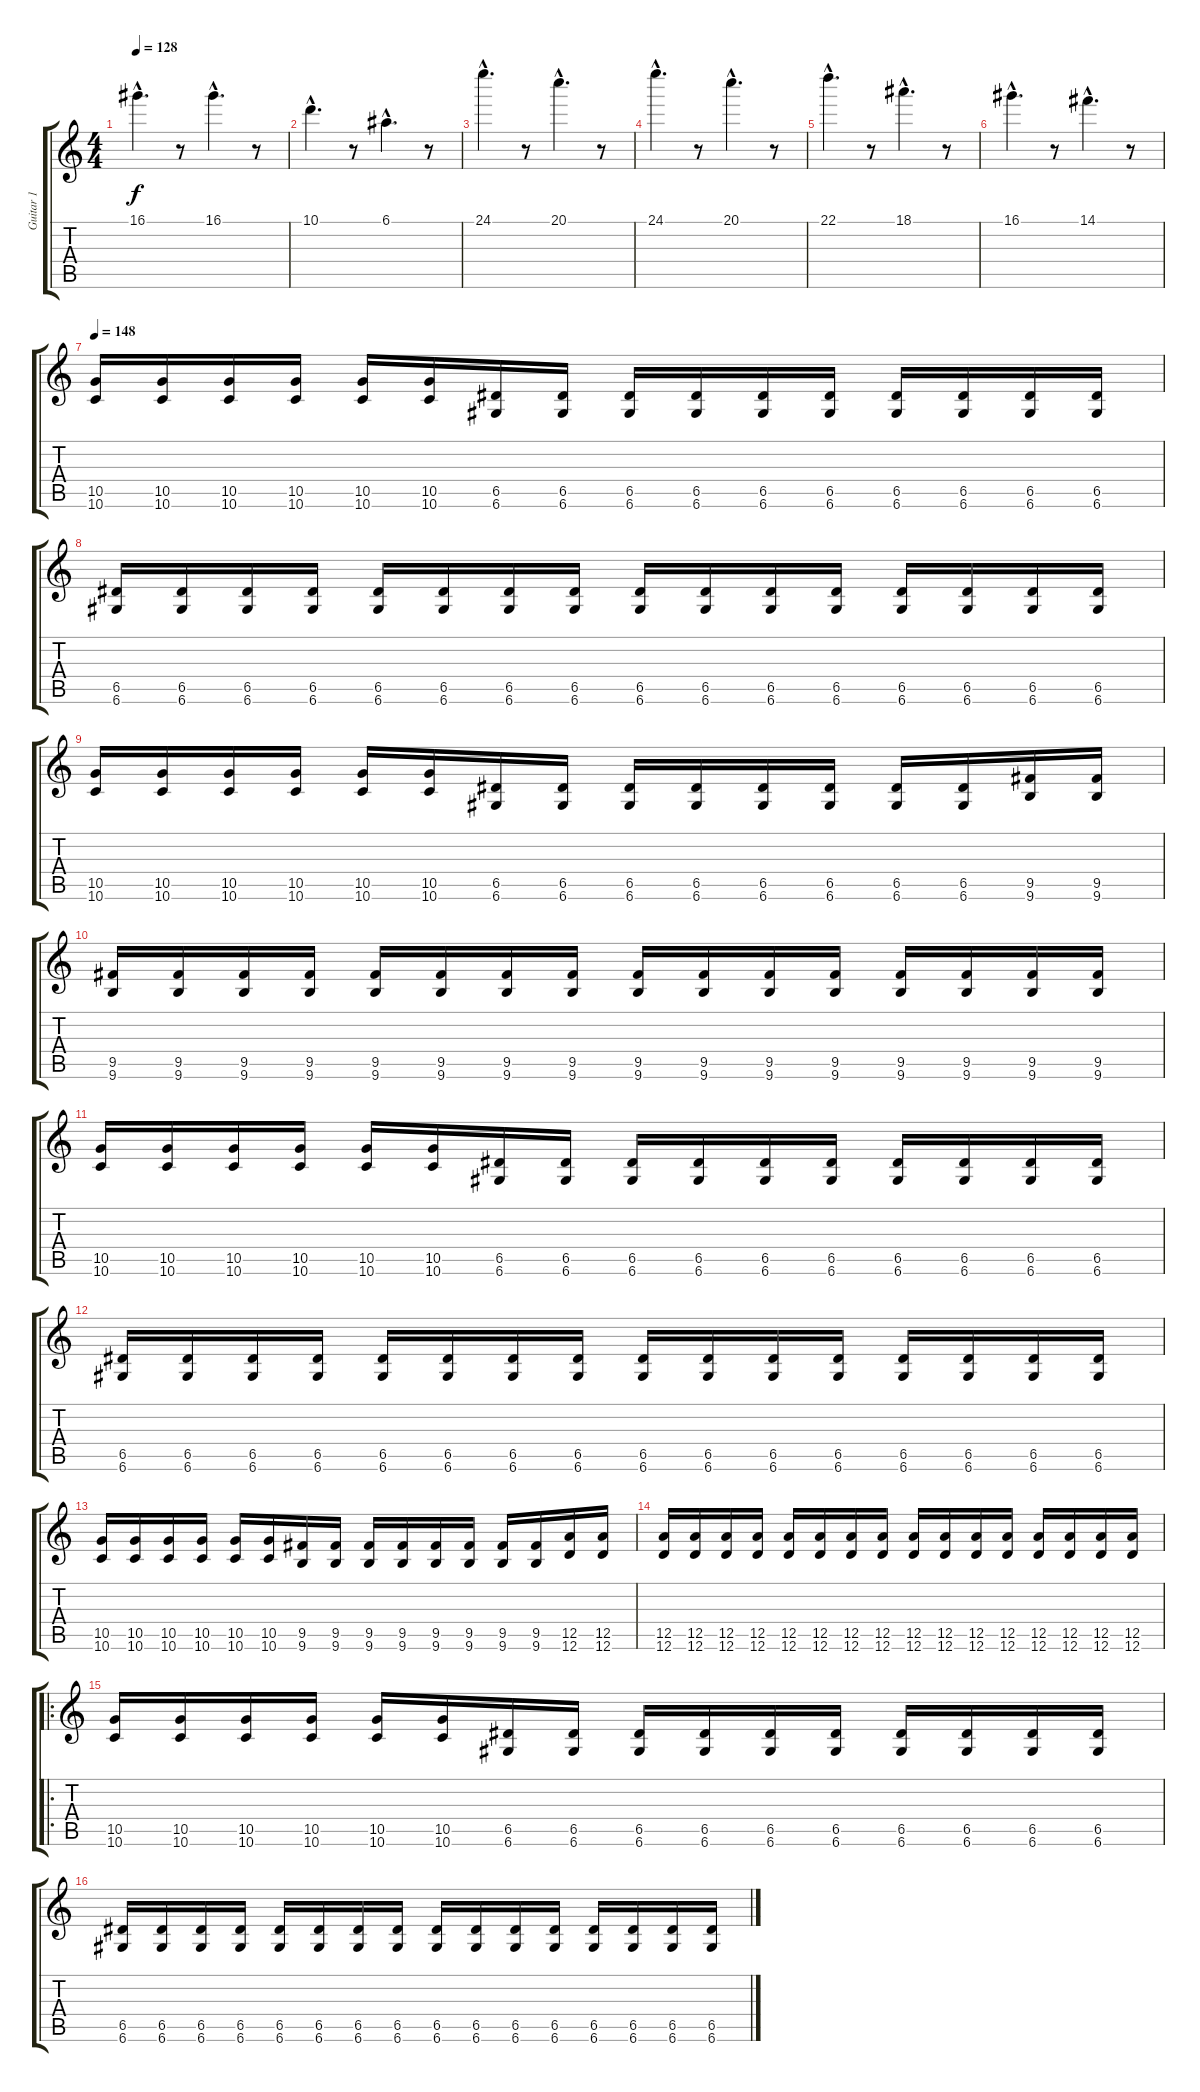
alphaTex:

\track ("Guitar 1" "Guitar 1") {instrument distortionguitar}
\staff {score tabs}
\tuning (E4 B3 G3 D3 A2 D2) {hide}
\ts (4 4)
\tempo 128
\clef g2
\ks c
16.1{hac}.4{d dy f} r.8 16.1{hac}.4{d} r.8 |
10.1{hac}.4{d} r.8 6.1{hac}.4{d} r.8 |
24.1{hac}.4{d} r.8 20.1{hac}.4{d} r.8 |
24.1{hac}.4{d} r.8 20.1{hac}.4{d} r.8 |
22.1{hac}.4{d} r.8 18.1{hac}.4{d} r.8 |
16.1{hac}.4{d} r.8 14.1{hac}.4{d} r.8 |
\tempo 148
(10.5 10.6).16{instrument distortionguitar} (10.5 10.6).16 (10.5 10.6).16 (10.5 10.6).16 (10.5 10.6).16 (10.5 10.6).16 (6.5 6.6).16 (6.5 6.6).16 (6.5 6.6).16 (6.5 6.6).16 (6.5 6.6).16 (6.5 6.6).16 (6.5 6.6).16 (6.5 6.6).16 (6.5 6.6).16 (6.5 6.6).16 |
(6.5 6.6).16 (6.5 6.6).16 (6.5 6.6).16 (6.5 6.6).16 (6.5 6.6).16 (6.5 6.6).16 (6.5 6.6).16 (6.5 6.6).16 (6.5 6.6).16 (6.5 6.6).16 (6.5 6.6).16 (6.5 6.6).16 (6.5 6.6).16 (6.5 6.6).16 (6.5 6.6).16 (6.5 6.6).16 |
(10.5 10.6).16 (10.5 10.6).16 (10.5 10.6).16 (10.5 10.6).16 (10.5 10.6).16 (10.5 10.6).16 (6.5 6.6).16 (6.5 6.6).16 (6.5 6.6).16 (6.5 6.6).16 (6.5 6.6).16 (6.5 6.6).16 (6.5 6.6).16 (6.5 6.6).16 (9.5 9.6).16 (9.5 9.6).16 |
(9.5 9.6).16 (9.5 9.6).16 (9.5 9.6).16 (9.5 9.6).16 (9.5 9.6).16 (9.5 9.6).16 (9.5 9.6).16 (9.5 9.6).16 (9.5 9.6).16 (9.5 9.6).16 (9.5 9.6).16 (9.5 9.6).16 (9.5 9.6).16 (9.5 9.6).16 (9.5 9.6).16 (9.5 9.6).16 |
(10.5 10.6).16 (10.5 10.6).16 (10.5 10.6).16 (10.5 10.6).16 (10.5 10.6).16 (10.5 10.6).16 (6.5 6.6).16 (6.5 6.6).16 (6.5 6.6).16 (6.5 6.6).16 (6.5 6.6).16 (6.5 6.6).16 (6.5 6.6).16 (6.5 6.6).16 (6.5 6.6).16 (6.5 6.6).16 |
(6.5 6.6).16 (6.5 6.6).16 (6.5 6.6).16 (6.5 6.6).16 (6.5 6.6).16 (6.5 6.6).16 (6.5 6.6).16 (6.5 6.6).16 (6.5 6.6).16 (6.5 6.6).16 (6.5 6.6).16 (6.5 6.6).16 (6.5 6.6).16 (6.5 6.6).16 (6.5 6.6).16 (6.5 6.6).16 |
(10.5 10.6).16 (10.5 10.6).16 (10.5 10.6).16 (10.5 10.6).16 (10.5 10.6).16 (10.5 10.6).16 (9.5 9.6).16 (9.5 9.6).16 (9.5 9.6).16 (9.5 9.6).16 (9.5 9.6).16 (9.5 9.6).16 (9.5 9.6).16 (9.5 9.6).16 (12.5 12.6).16 (12.5 12.6).16 |
(12.5 12.6).16 (12.5 12.6).16 (12.5 12.6).16 (12.5 12.6).16 (12.5 12.6).16 (12.5 12.6).16 (12.5 12.6).16 (12.5 12.6).16 (12.5 12.6).16 (12.5 12.6).16 (12.5 12.6).16 (12.5 12.6).16 (12.5 12.6).16 (12.5 12.6).16 (12.5 12.6).16 (12.5 12.6).16 |
\ro
(10.5 10.6).16 (10.5 10.6).16 (10.5 10.6).16 (10.5 10.6).16 (10.5 10.6).16 (10.5 10.6).16 (6.5 6.6).16 (6.5 6.6).16 (6.5 6.6).16 (6.5 6.6).16 (6.5 6.6).16 (6.5 6.6).16 (6.5 6.6).16 (6.5 6.6).16 (6.5 6.6).16 (6.5 6.6).16 |
(6.5 6.6).16 (6.5 6.6).16 (6.5 6.6).16 (6.5 6.6).16 (6.5 6.6).16 (6.5 6.6).16 (6.5 6.6).16 (6.5 6.6).16 (6.5 6.6).16 (6.5 6.6).16 (6.5 6.6).16 (6.5 6.6).16 (6.5 6.6).16 (6.5 6.6).16 (6.5 6.6).16 (6.5 6.6).16
